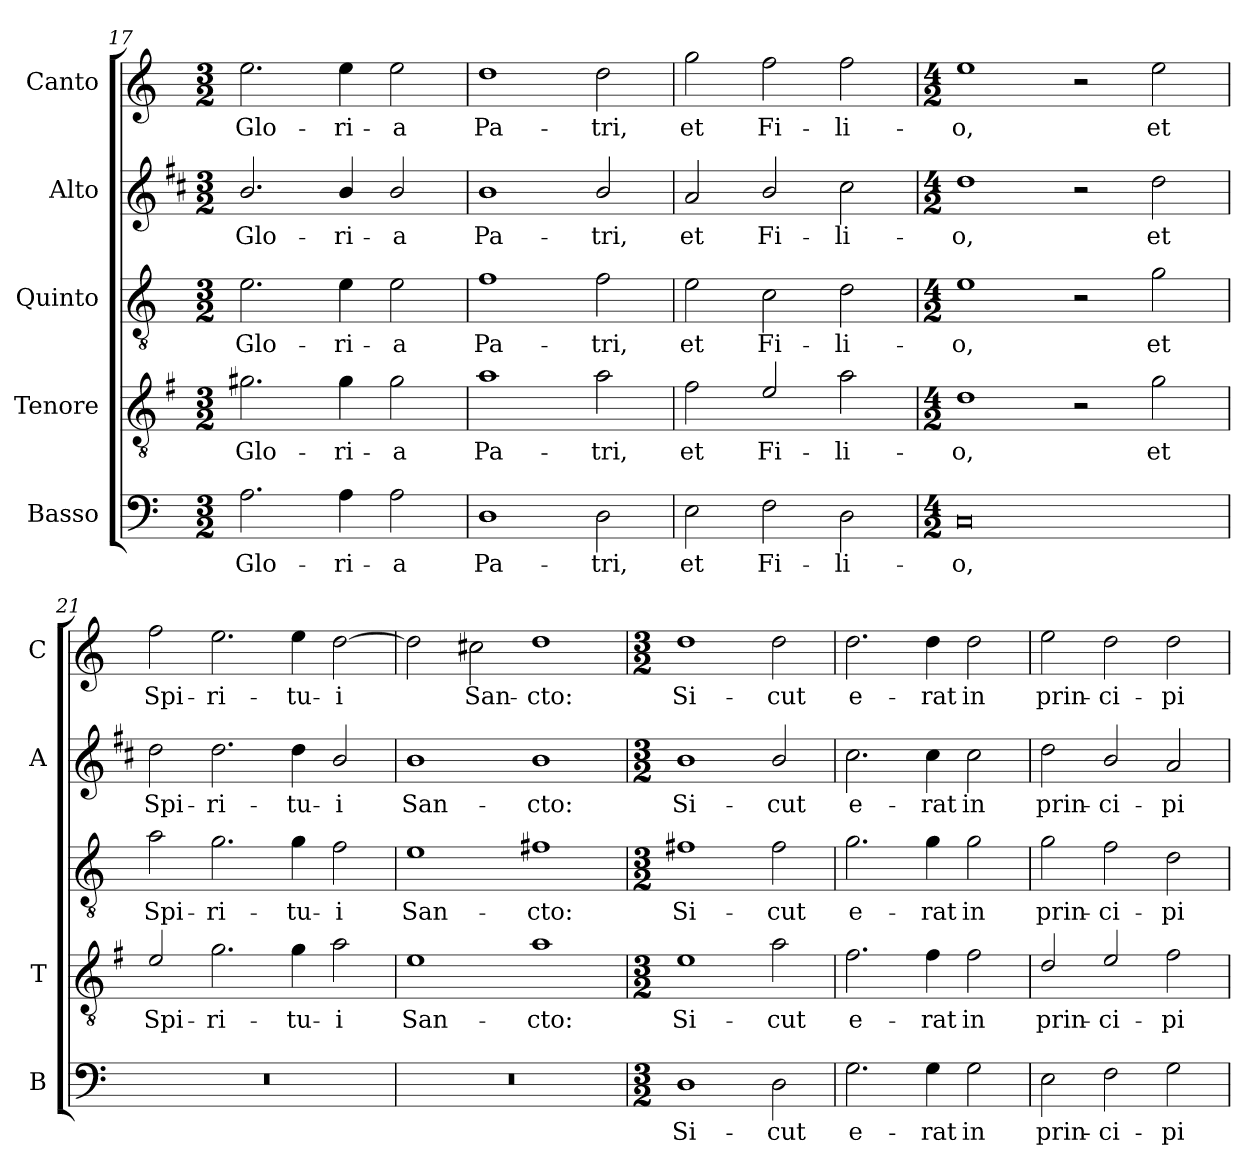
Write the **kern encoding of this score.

**kern	**text	**kern	**text	**kern	**text	**kern	**text	**kern	**text
*part5	*part5	*part4	*part4	*part3	*part3	*part2	*part2	*part1	*part1
*staff5	*staff5	*staff4	*staff4	*staff3	*staff3	*staff2	*staff2	*staff1	*staff1
*I"Basso	*	*I"Tenore	*	*I"Quinto	*	*I"Alto	*	*I"Canto	*
*I'B	*	*I'T	*	*	*	*I'A	*	*I'C	*
*clefF4	*	*clefGv2	*	*clefGv2	*	*clefG2	*	*clefG2	*
*	*	*ITrd4c7	*	*	*	*ITrd1c2	*	*	*
*k[]	*	*k[]	*	*k[]	*	*k[]	*	*k[]	*
*C:	*	*C:	*	*C:	*	*C:	*	*C:	*
*M3/2	*	*M3/2	*	*M3/2	*	*M3/2	*	*M3/2	*
=17	=17	=17	=17	=17	=17	=17	=17	=17	=17
!	!LO:LY:b	!	!LO:LY:b	!	!LO:LY:b	!	!LO:LY:b	!	!LO:LY:b
2.A\	Glo-	2.c#X\	Glo-	2.e\	Glo-	2.a/	Glo-	2.ee\	Glo-
!	!LO:LY:b	!	!LO:LY:b	!	!LO:LY:b	!	!LO:LY:b	!	!LO:LY:b
4A\	-ri-	4c#\	-ri-	4e\	-ri-	4a/	-ri-	4ee\	-ri-
!	!LO:LY:b	!	!LO:LY:b	!	!LO:LY:b	!	!LO:LY:b	!	!LO:LY:b
2A\	-a	2c#\	-a	2e\	-a	2a/	-a	2ee\	-a
=18	=18	=18	=18	=18	=18	=18	=18	=18	=18
!	!LO:LY:b	!	!LO:LY:b	!	!LO:LY:b	!	!LO:LY:b	!	!LO:LY:b
1D	Pa-	1d	Pa-	1f	Pa-	1a	Pa-	1dd	Pa-
!	!LO:LY:b	!	!LO:LY:b	!	!LO:LY:b	!	!LO:LY:b	!	!LO:LY:b
2D\	-tri,	2d\	-tri,	2f\	-tri,	2a/	-tri,	2dd\	-tri,
=19	=19	=19	=19	=19	=19	=19	=19	=19	=19
!	!LO:LY:b	!	!LO:LY:b	!	!LO:LY:b	!	!LO:LY:b	!	!LO:LY:b
2E\	et	2B\	et	2e\	et	2g/	et	2gg\	et
!	!LO:LY:b	!	!LO:LY:b	!	!LO:LY:b	!	!LO:LY:b	!	!LO:LY:b
2F\	Fi-	2A/	Fi-	2c\	Fi-	2a/	Fi-	2ff\	Fi-
!	!LO:LY:b	!	!LO:LY:b	!	!LO:LY:b	!	!LO:LY:b	!	!LO:LY:b
2D\	-li-	2d\	-li-	2d\	-li-	2b\	-li-	2ff\	-li-
=20	=20	=20	=20	=20	=20	=20	=20	=20	=20
*M4/2	*	*M4/2	*	*M4/2	*	*M4/2	*	*M4/2	*
!	!LO:LY:b	!	!LO:LY:b	!	!LO:LY:b	!	!LO:LY:b	!	!LO:LY:b
0C	-o,	1G	-o,	1e	-o,	1cc	-o,	1ee	-o,
.	.	2r	.	2r	.	2r	.	2r	.
!	!	!	!LO:LY:b	!	!LO:LY:b	!	!LO:LY:b	!	!LO:LY:b
.	.	2c\	et	2g\	et	2cc\	et	2ee\	et
!!LO:LB:g=z
=21	=21	=21	=21	=21	=21	=21	=21	=21	=21
!	!	!	!LO:LY:b	!	!LO:LY:b	!	!LO:LY:b	!	!LO:LY:b
0r	.	2A/	Spi-	2a\	Spi-	2cc\	Spi-	2ff\	Spi-
!	!	!	!LO:LY:b	!	!LO:LY:b	!	!LO:LY:b	!	!LO:LY:b
.	.	2.c\	-ri-	2.g\	-ri-	2.cc\	-ri-	2.ee\	-ri-
!	!	!	!LO:LY:b	!	!LO:LY:b	!	!LO:LY:b	!	!LO:LY:b
.	.	4c\	-tu-	4g\	-tu-	4cc\	-tu-	4ee\	-tu-
!	!	!	!LO:LY:b	!	!LO:LY:b	!	!LO:LY:b	!	!LO:LY:b
.	.	2d\	-i	2f\	-i	2a/	-i	[2dd\	-i
=22	=22	=22	=22	=22	=22	=22	=22	=22	=22
!	!	!	!LO:LY:b	!	!LO:LY:b	!	!LO:LY:b	!	!
0r	.	1A	San-	1e	San-	1a	San-	2dd\]	.
!	!	!	!	!	!	!	!	!	!LO:LY:b
.	.	.	.	.	.	.	.	2cc#X\	San-
!	!	!	!LO:LY:b	!	!LO:LY:b	!	!LO:LY:b	!	!LO:LY:b
.	.	1d	-cto:	1f#X	-cto:	1a	-cto:	1dd	-cto:
=23	=23	=23	=23	=23	=23	=23	=23	=23	=23
*M3/2	*	*M3/2	*	*M3/2	*	*M3/2	*	*M3/2	*
!	!LO:LY:b	!	!LO:LY:b	!	!LO:LY:b	!	!LO:LY:b	!	!LO:LY:b
1D	Si-	1A	Si-	1f#X	Si-	1a	Si-	1dd	Si-
!	!LO:LY:b	!	!LO:LY:b	!	!LO:LY:b	!	!LO:LY:b	!	!LO:LY:b
2D\	-cut	2d\	-cut	2f#\	-cut	2a/	-cut	2dd\	-cut
=24	=24	=24	=24	=24	=24	=24	=24	=24	=24
!	!LO:LY:b	!	!LO:LY:b	!	!LO:LY:b	!	!LO:LY:b	!	!LO:LY:b
2.G\	e-	2.B\	e-	2.g\	e-	2.b\	e-	2.dd\	e-
!	!LO:LY:b	!	!LO:LY:b	!	!LO:LY:b	!	!LO:LY:b	!	!LO:LY:b
4G\	-rat	4B\	-rat	4g\	-rat	4b\	-rat	4dd\	-rat
!	!LO:LY:b	!	!LO:LY:b	!	!LO:LY:b	!	!LO:LY:b	!	!LO:LY:b
2G\	in	2B\	in	2g\	in	2b\	in	2dd\	in
=25	=25	=25	=25	=25	=25	=25	=25	=25	=25
!	!LO:LY:b	!	!LO:LY:b	!	!LO:LY:b	!	!LO:LY:b	!	!LO:LY:b
2E\	prin-	2G/	prin-	2g\	prin-	2cc\	prin-	2ee\	prin-
!	!LO:LY:b	!	!LO:LY:b	!	!LO:LY:b	!	!LO:LY:b	!	!LO:LY:b
2F\	-ci-	2A/	-ci-	2f\	-ci-	2a/	-ci-	2dd\	-ci-
!	!LO:LY:b	!	!LO:LY:b	!	!LO:LY:b	!	!LO:LY:b	!	!LO:LY:b
2G\	-pi-	2B\	-pi-	2d\	-pi-	2g/	-pi-	2dd\	-pi-
=	=	=	=	=	=	=	=	=	=
*-	*-	*-	*-	*-	*-	*-	*-	*-	*-
